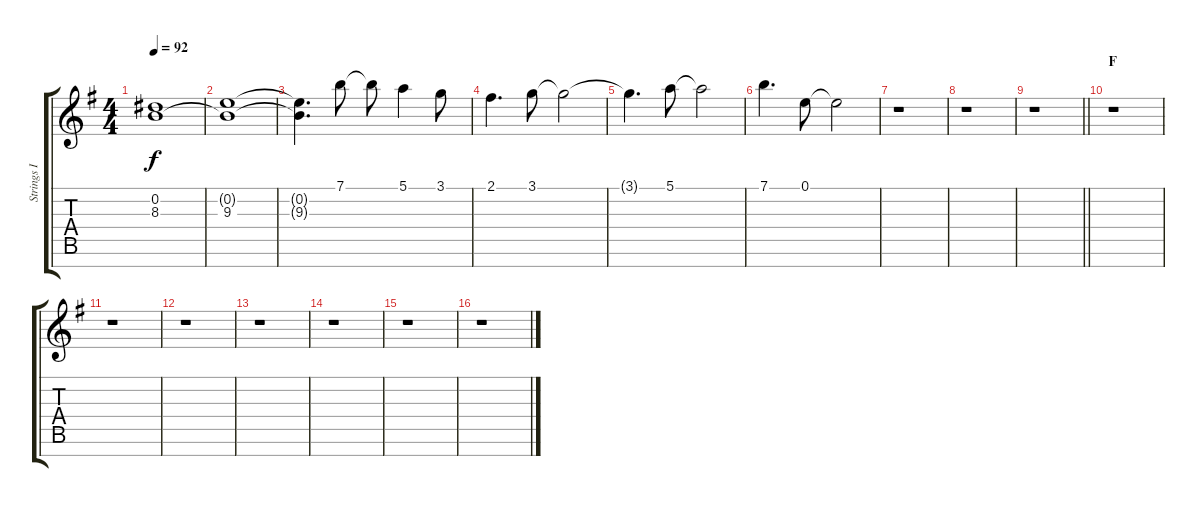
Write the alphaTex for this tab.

\track ("Strings I" "Strings I") {instrument stringensemble1}
\staff {score tabs}
\tuning (E5 B4 G4 D4 A3 E3 B2) {hide}
\ts (4 4)
\tempo 92
\clef g2
\ks g
(0.2{t} 8.3).1{dy f} |
(0.2{t} 9.3).1 |
(0.2{t} 9.3{t}).4{d} 7.1.8 7.1{t}.8 5.1.4 3.1.8 |
2.1.4{d} 3.1.8 3.1{t}.2 |
3.1{t}.4{d} 5.1.8 5.1{t}.2 |
7.1.4{d} 0.1.8 0.1{t}.2 |
r.1 |
r.1 |
\barLineRight lightlight
r.1 |
\section ("" "F")
r.1 |
r.1 |
r.1 |
r.1 |
r.1 |
r.1 |
r.1
